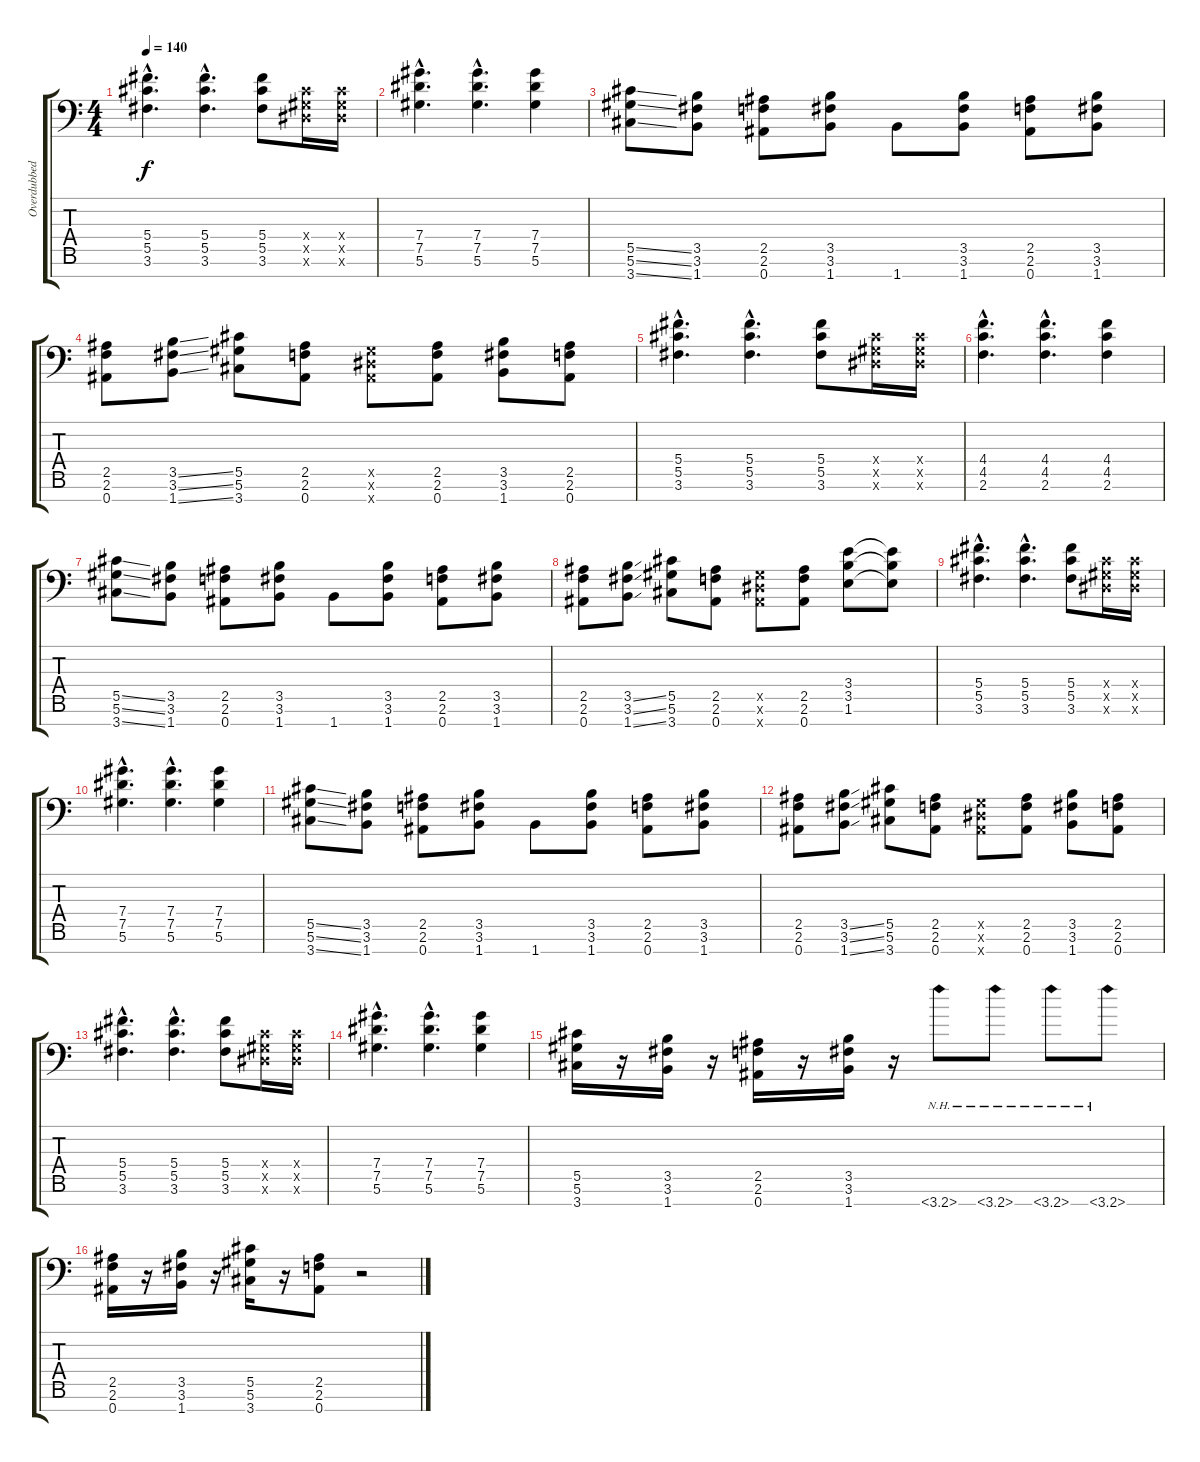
\track ("Overdubbed rhythm" "Overdubbed") {instrument distortionguitar}
\staff {score tabs}
\tuning (Eb4 Bb3 Gb3 Db3 Ab2 Eb2 Bb1) {hide}
\ts (4 4)
\tempo 140
\clef f4
\ks c
(5.4{hac} 5.5{hac} 3.6{hac}).4{d dy f} (5.4{hac} 5.5{hac} 3.6{hac}).4{d} (5.4 5.5 3.6).8 (0.4{x} 0.5{x} 0.6{x}).16 (0.4{x} 0.5{x} 0.6{x}).16 |
(7.4{hac} 7.5{hac} 5.6{hac}).4{d} (7.4{hac} 7.5{hac} 5.6{hac}).4{d} (7.4 7.5 5.6).4 |
(5.5{ss} 5.6{ss} 3.7{ss}).8 (3.5 3.6 1.7).8 (2.5 2.6 0.7).8 (3.5 3.6 1.7).8 1.7.8 (3.5 3.6 1.7).8 (2.5 2.6 0.7).8 (3.5 3.6 1.7).8 |
(2.5 2.6 0.7).8 (3.5{ss} 3.6{ss} 1.7{ss}).8 (5.5 5.6 3.7).8 (2.5 2.6 0.7).8 (0.5{x} 0.6{x} 0.7{x}).8 (2.5 2.6 0.7).8 (3.5 3.6 1.7).8 (2.5 2.6 0.7).8 |
(5.4{hac} 5.5{hac} 3.6{hac}).4{d} (5.4{hac} 5.5{hac} 3.6{hac}).4{d} (5.4 5.5 3.6).8 (0.4{x} 0.5{x} 0.6{x}).16 (0.4{x} 0.5{x} 0.6{x}).16 |
(4.4{hac} 4.5{hac} 2.6{hac}).4{d} (4.4{hac} 4.5{hac} 2.6{hac}).4{d} (4.4 4.5 2.6).4 |
(5.5{ss} 5.6{ss} 3.7{ss}).8 (3.5 3.6 1.7).8 (2.5 2.6 0.7).8 (3.5 3.6 1.7).8 1.7.8 (3.5 3.6 1.7).8 (2.5 2.6 0.7).8 (3.5 3.6 1.7).8 |
(2.5 2.6 0.7).8 (3.5{ss} 3.6{ss} 1.7{ss}).8 (5.5 5.6 3.7).8 (2.5 2.6 0.7).8 (0.5{x} 0.6{x} 0.7{x}).8 (2.5 2.6 0.7).8 (3.4 3.5 1.6).8 (3.4{t} 3.5{t} 1.6{t}).8 |
(5.4{hac} 5.5{hac} 3.6{hac}).4{d} (5.4{hac} 5.5{hac} 3.6{hac}).4{d} (5.4 5.5 3.6).8 (0.4{x} 0.5{x} 0.6{x}).16 (0.4{x} 0.5{x} 0.6{x}).16 |
(7.4{hac} 7.5{hac} 5.6{hac}).4{d} (7.4{hac} 7.5{hac} 5.6{hac}).4{d} (7.4 7.5 5.6).4 |
(5.5{ss} 5.6{ss} 3.7{ss}).8 (3.5 3.6 1.7).8 (2.5 2.6 0.7).8 (3.5 3.6 1.7).8 1.7.8 (3.5 3.6 1.7).8 (2.5 2.6 0.7).8 (3.5 3.6 1.7).8 |
(2.5 2.6 0.7).8 (3.5{ss} 3.6{ss} 1.7{ss}).8 (5.5 5.6 3.7).8 (2.5 2.6 0.7).8 (0.5{x} 0.6{x} 0.7{x}).8 (2.5 2.6 0.7).8 (3.5 3.6 1.7).8 (2.5 2.6 0.7).8 |
(5.4{hac} 5.5{hac} 3.6{hac}).4{d} (5.4{hac} 5.5{hac} 3.6{hac}).4{d} (5.4 5.5 3.6).8 (0.4{x} 0.5{x} 0.6{x}).16 (0.4{x} 0.5{x} 0.6{x}).16 |
(7.4{hac} 7.5{hac} 5.6{hac}).4{d} (7.4{hac} 7.5{hac} 5.6{hac}).4{d} (7.4 7.5 5.6).4 |
(5.5 5.6 3.7).16 r.16 (3.5 3.6 1.7).16 r.16 (2.5 2.6 0.7).16 r.16 (3.5 3.6 1.7).16 r.16 3.7{nh}.8 3.7{nh}.8 3.7{nh}.8 3.7{nh}.8 |
(2.5 2.6 0.7).16 r.16 (3.5 3.6 1.7).16 r.16 (5.5 5.6 3.7).16 r.16 (2.5 2.6 0.7).8 r.2
